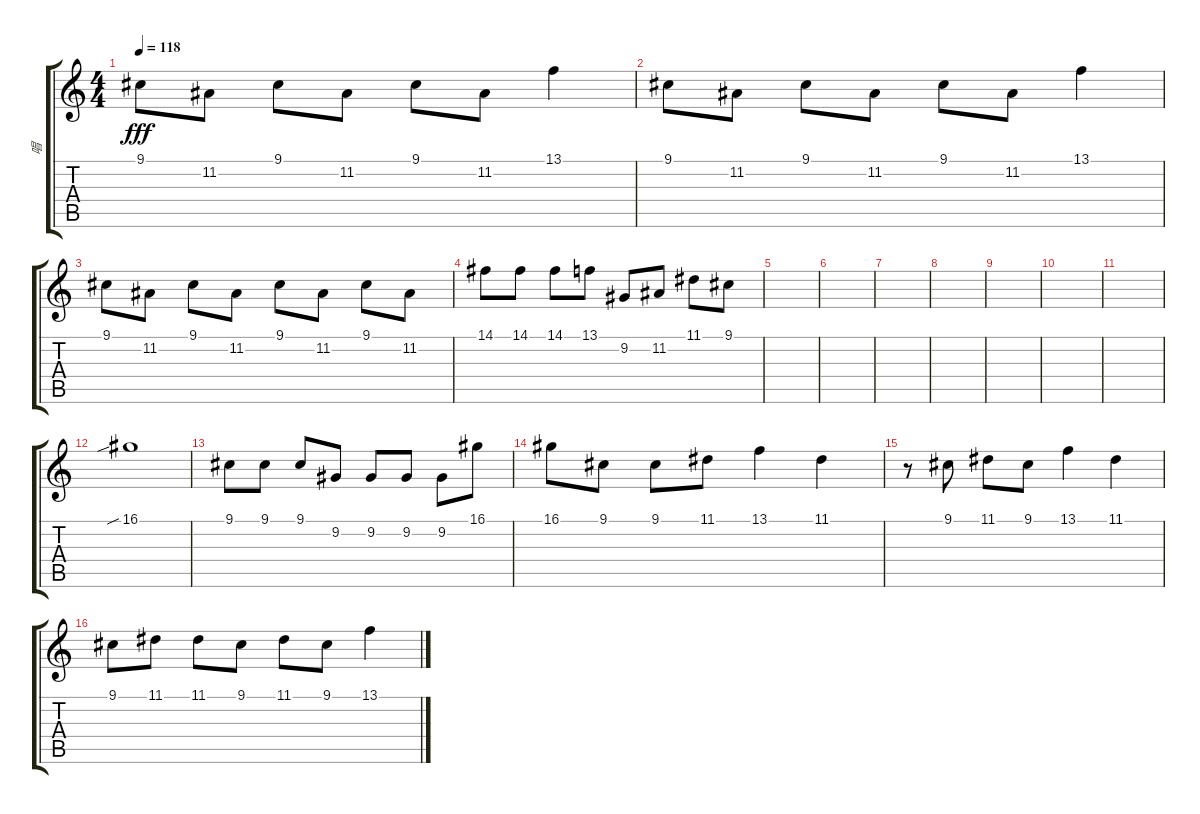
\track ("唱" "唱") {instrument acousticgrandpiano}
\staff {score tabs}
\tuning (E4 B3 G3 D3 A2 E2) {hide}
\ts (4 4)
\tempo 118
\clef g2
\ks c
9.1.8{dy fff} 11.2.8 9.1.8 11.2.8 9.1.8 11.2.8 13.1.4 |
9.1.8 11.2.8 9.1.8 11.2.8 9.1.8 11.2.8 13.1.4 |
9.1.8 11.2.8 9.1.8 11.2.8 9.1.8 11.2.8 9.1.8 11.2.8 |
14.1.8 14.1.8 14.1.8 13.1.8 9.2.8 11.2.8 11.1.8 9.1.8 |
|
|
|
|
|
|
|
16.1{sib}.1 |
9.1.8 9.1.8 9.1.8 9.2.8 9.2.8 9.2.8 9.2.8 16.1.8 |
16.1.8 9.1.8 9.1.8 11.1.8 13.1.4 11.1.4 |
r.8 9.1.8 11.1.8 9.1.8 13.1.4 11.1.4 |
9.1.8 11.1.8 11.1.8 9.1.8 11.1.8 9.1.8 13.1.4
